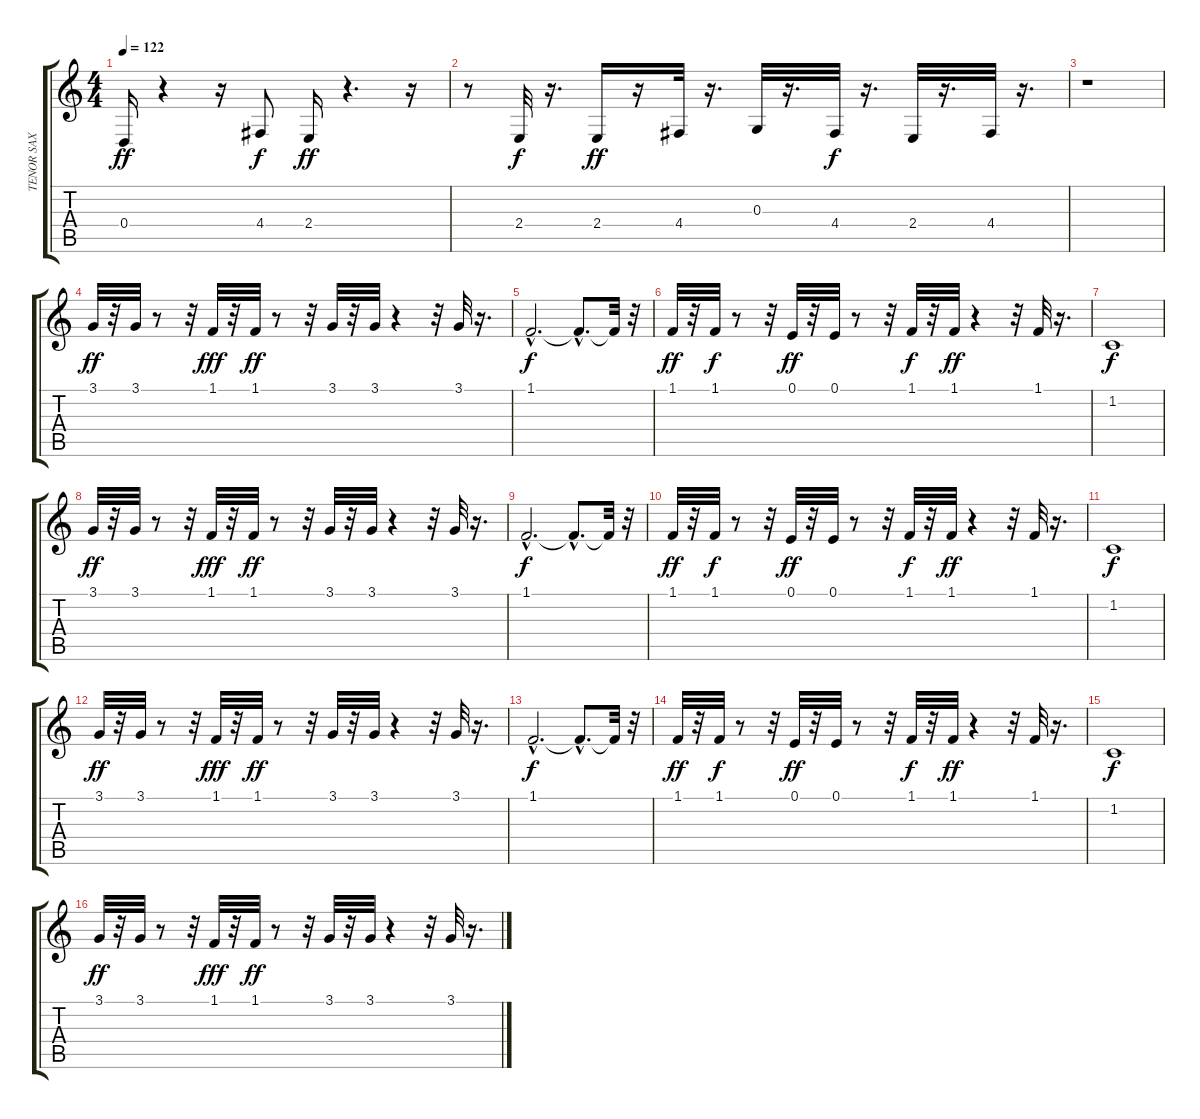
\track ("TENOR SAX" "TENOR SAX") {instrument tenorsax}
\staff {score tabs}
\tuning (E4 B3 G3 D3 A2 E2) {hide}
\ts (4 4)
\tempo 122
\clef g2
\ks c
0.4.16{dy ff} r.4 r.16 4.4.8{dy f} 2.4.16{dy ff} r.4{d} r.16 |
r.8 2.4.32{dy f} r.16{d} 2.4.16{dy ff} r.16 4.4.32 r.16{d} 0.3.32 r.16{d} 4.4.32{dy f} r.16{d} 2.4.32 r.16{d} 4.4.32 r.16{d} |
r.1 |
3.1.32{dy ff} r.32 3.1.32 r.8 r.32 1.1.32{dy fff} r.32 1.1.32{dy ff} r.8 r.32 3.1.32 r.32 3.1.32 r.4 r.32 3.1.32 r.16{d} |
1.1{hac}.2{d dy f} 1.1{hac t}.8{d} 1.1{t}.32 r.32 |
1.1.32{dy ff} r.32 1.1.32{dy f} r.8 r.32 0.1.32{dy ff} r.32 0.1.32 r.8 r.32 1.1.32{dy f} r.32 1.1.32{dy ff} r.4 r.32 1.1.32 r.16{d} |
1.2.1{dy f} |
3.1.32{dy ff} r.32 3.1.32 r.8 r.32 1.1.32{dy fff} r.32 1.1.32{dy ff} r.8 r.32 3.1.32 r.32 3.1.32 r.4 r.32 3.1.32 r.16{d} |
1.1{hac}.2{d dy f} 1.1{hac t}.8{d} 1.1{t}.32 r.32 |
1.1.32{dy ff} r.32 1.1.32{dy f} r.8 r.32 0.1.32{dy ff} r.32 0.1.32 r.8 r.32 1.1.32{dy f} r.32 1.1.32{dy ff} r.4 r.32 1.1.32 r.16{d} |
1.2.1{dy f} |
3.1.32{dy ff} r.32 3.1.32 r.8 r.32 1.1.32{dy fff} r.32 1.1.32{dy ff} r.8 r.32 3.1.32 r.32 3.1.32 r.4 r.32 3.1.32 r.16{d} |
1.1{hac}.2{d dy f} 1.1{hac t}.8{d} 1.1{t}.32 r.32 |
1.1.32{dy ff} r.32 1.1.32{dy f} r.8 r.32 0.1.32{dy ff} r.32 0.1.32 r.8 r.32 1.1.32{dy f} r.32 1.1.32{dy ff} r.4 r.32 1.1.32 r.16{d} |
1.2.1{dy f} |
3.1.32{dy ff} r.32 3.1.32 r.8 r.32 1.1.32{dy fff} r.32 1.1.32{dy ff} r.8 r.32 3.1.32 r.32 3.1.32 r.4 r.32 3.1.32 r.16{d}
